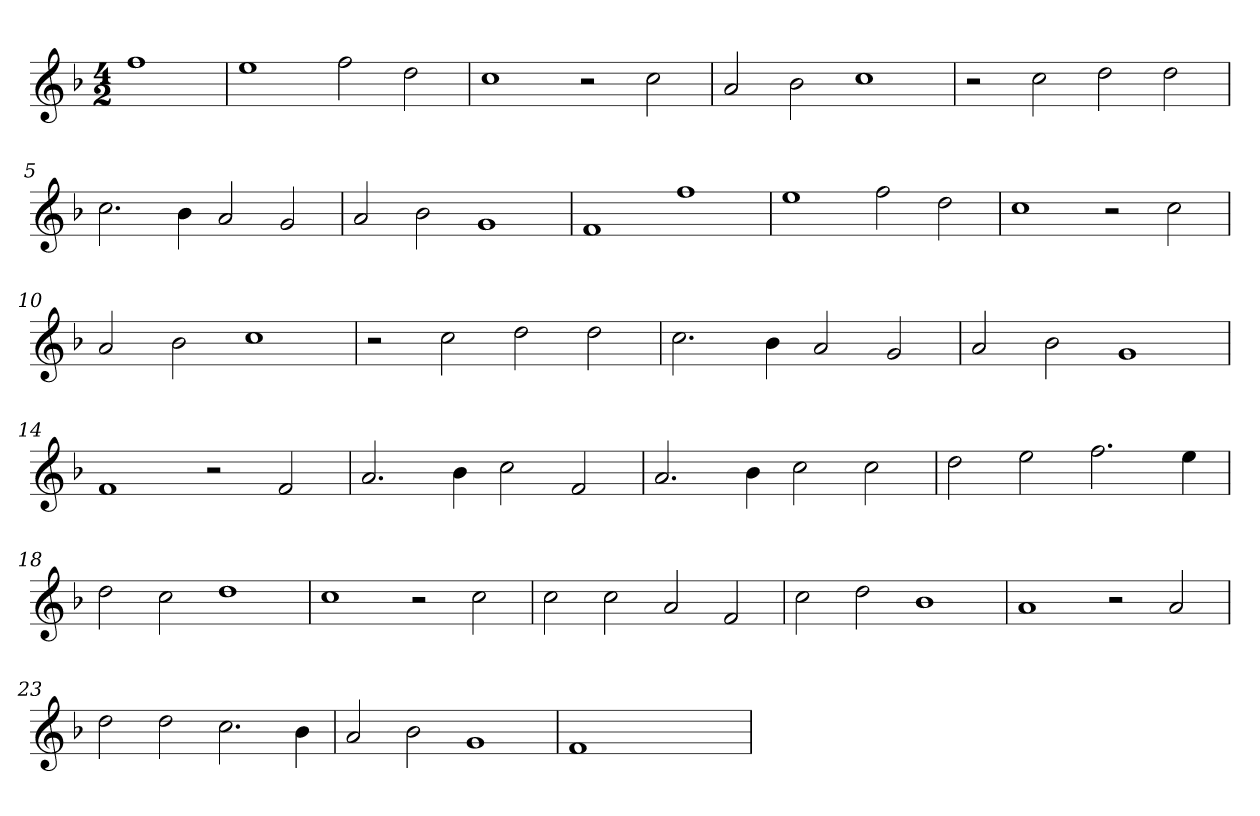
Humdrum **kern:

**kern
*part1
*staff1
*clefG2
*k[b-]
*F:
*M4/2
=
1ff
=1
1ee
2ff
2dd
=2
1cc
2r
2cc
=3
2a
2b-
1cc
=4
2r
2cc
2dd
2dd
=5
2.cc
4b-
2a
2g
=6
2a
2b-
1g
=7
1f
1ff
=8
1ee
2ff
2dd
=9
1cc
2r
2cc
=10
2a
2b-
1cc
=11
2r
2cc
2dd
2dd
=12
2.cc
4b-
2a
2g
=13
2a
2b-
1g
=14
1f
2r
2f
=15
2.a
4b-
2cc
2f
=16
2.a
4b-
2cc
2cc
=17
2dd
2ee
2.ff
4ee
=18
2dd
2cc
1dd
=19
1cc
2r
2cc
=20
2cc
2cc
2a
2f
=21
2cc
2dd
1b-
=22
1a
2r
2a
=23
2dd
2dd
2.cc
4b-
=24
2a
2b-
1g
=25
1f
1ryy
=
*-
